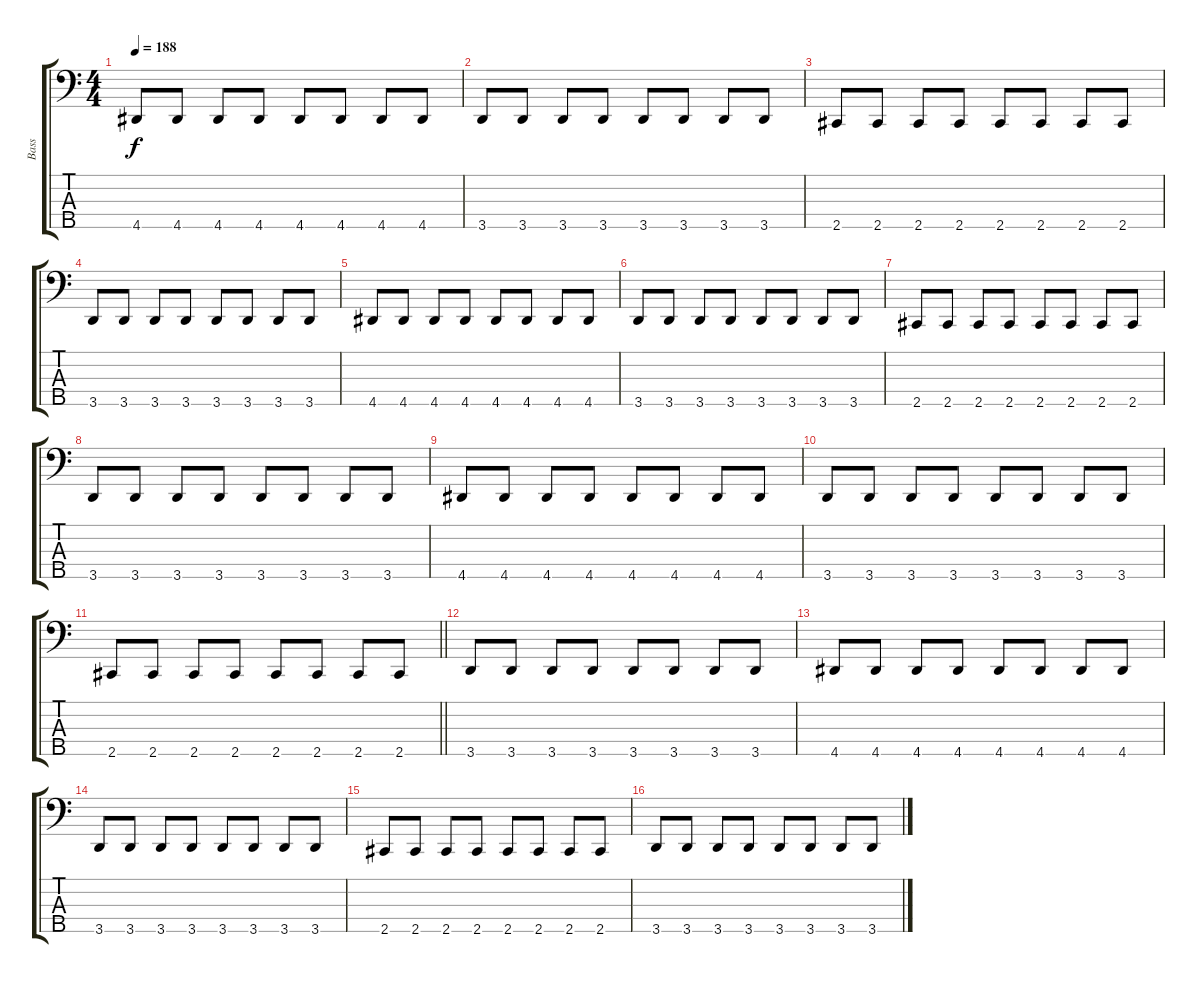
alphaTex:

\track ("Bass" "Bass") {instrument electricbasspick}
\staff {score tabs}
\tuning (G2 D2 A1 E1 B0) {hide}
\ts (4 4)
\tempo 188
\clef f4
\ks c
4.5.8{dy f} 4.5.8 4.5.8 4.5.8 4.5.8 4.5.8 4.5.8 4.5.8 |
3.5.8 3.5.8 3.5.8 3.5.8 3.5.8 3.5.8 3.5.8 3.5.8 |
2.5.8 2.5.8 2.5.8 2.5.8 2.5.8 2.5.8 2.5.8 2.5.8 |
3.5.8 3.5.8 3.5.8 3.5.8 3.5.8 3.5.8 3.5.8 3.5.8 |
4.5.8 4.5.8 4.5.8 4.5.8 4.5.8 4.5.8 4.5.8 4.5.8 |
3.5.8 3.5.8 3.5.8 3.5.8 3.5.8 3.5.8 3.5.8 3.5.8 |
2.5.8 2.5.8 2.5.8 2.5.8 2.5.8 2.5.8 2.5.8 2.5.8 |
3.5.8 3.5.8 3.5.8 3.5.8 3.5.8 3.5.8 3.5.8 3.5.8 |
4.5.8 4.5.8 4.5.8 4.5.8 4.5.8 4.5.8 4.5.8 4.5.8 |
3.5.8 3.5.8 3.5.8 3.5.8 3.5.8 3.5.8 3.5.8 3.5.8 |
\barLineRight lightlight
2.5.8 2.5.8 2.5.8 2.5.8 2.5.8 2.5.8 2.5.8 2.5.8 |
3.5.8 3.5.8 3.5.8 3.5.8 3.5.8 3.5.8 3.5.8 3.5.8 |
4.5.8 4.5.8 4.5.8 4.5.8 4.5.8 4.5.8 4.5.8 4.5.8 |
3.5.8 3.5.8 3.5.8 3.5.8 3.5.8 3.5.8 3.5.8 3.5.8 |
2.5.8 2.5.8 2.5.8 2.5.8 2.5.8 2.5.8 2.5.8 2.5.8 |
3.5.8 3.5.8 3.5.8 3.5.8 3.5.8 3.5.8 3.5.8 3.5.8
